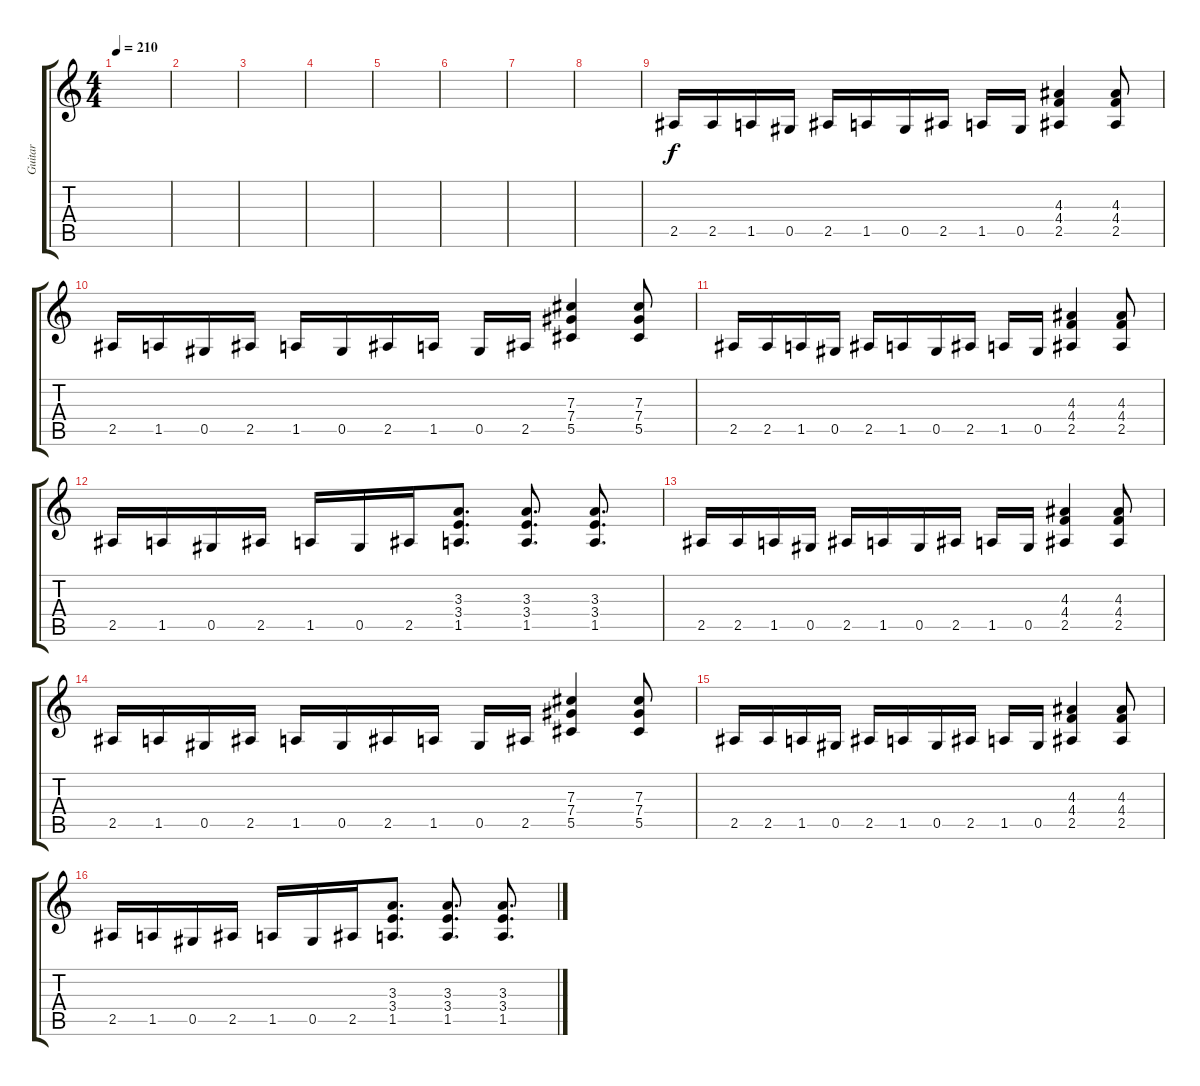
\track ("Guitar" "Guitar") {instrument distortionguitar}
\staff {score tabs}
\tuning (Eb4 Bb3 Gb3 Db3 Ab2 Eb2) {hide}
\ts (4 4)
\tempo 210
\clef g2
\ks c
|
|
|
|
|
|
|
|
2.5.16 2.5.16 1.5.16 0.5.16 2.5.16 1.5.16 0.5.16 2.5.16 1.5.16 0.5.16 (4.3 4.4 2.5).4 (4.3 4.4 2.5).8 |
2.5.16 1.5.16 0.5.16 2.5.16 1.5.16 0.5.16 2.5.16 1.5.16 0.5.16 2.5.16 (7.3 7.4 5.5).4 (7.3 7.4 5.5).8 |
2.5.16 2.5.16 1.5.16 0.5.16 2.5.16 1.5.16 0.5.16 2.5.16 1.5.16 0.5.16 (4.3 4.4 2.5).4 (4.3 4.4 2.5).8 |
2.5.16 1.5.16 0.5.16 2.5.16 1.5.16 0.5.16 2.5.16 (3.3 3.4 1.5).8{d} (3.3 3.4 1.5).8{d} (3.3 3.4 1.5).8{d} |
2.5.16 2.5.16 1.5.16 0.5.16 2.5.16 1.5.16 0.5.16 2.5.16 1.5.16 0.5.16 (4.3 4.4 2.5).4 (4.3 4.4 2.5).8 |
2.5.16 1.5.16 0.5.16 2.5.16 1.5.16 0.5.16 2.5.16 1.5.16 0.5.16 2.5.16 (7.3 7.4 5.5).4 (7.3 7.4 5.5).8 |
2.5.16 2.5.16 1.5.16 0.5.16 2.5.16 1.5.16 0.5.16 2.5.16 1.5.16 0.5.16 (4.3 4.4 2.5).4 (4.3 4.4 2.5).8 |
2.5.16 1.5.16 0.5.16 2.5.16 1.5.16 0.5.16 2.5.16 (3.3 3.4 1.5).8{d} (3.3 3.4 1.5).8{d} (3.3 3.4 1.5).8{d}
